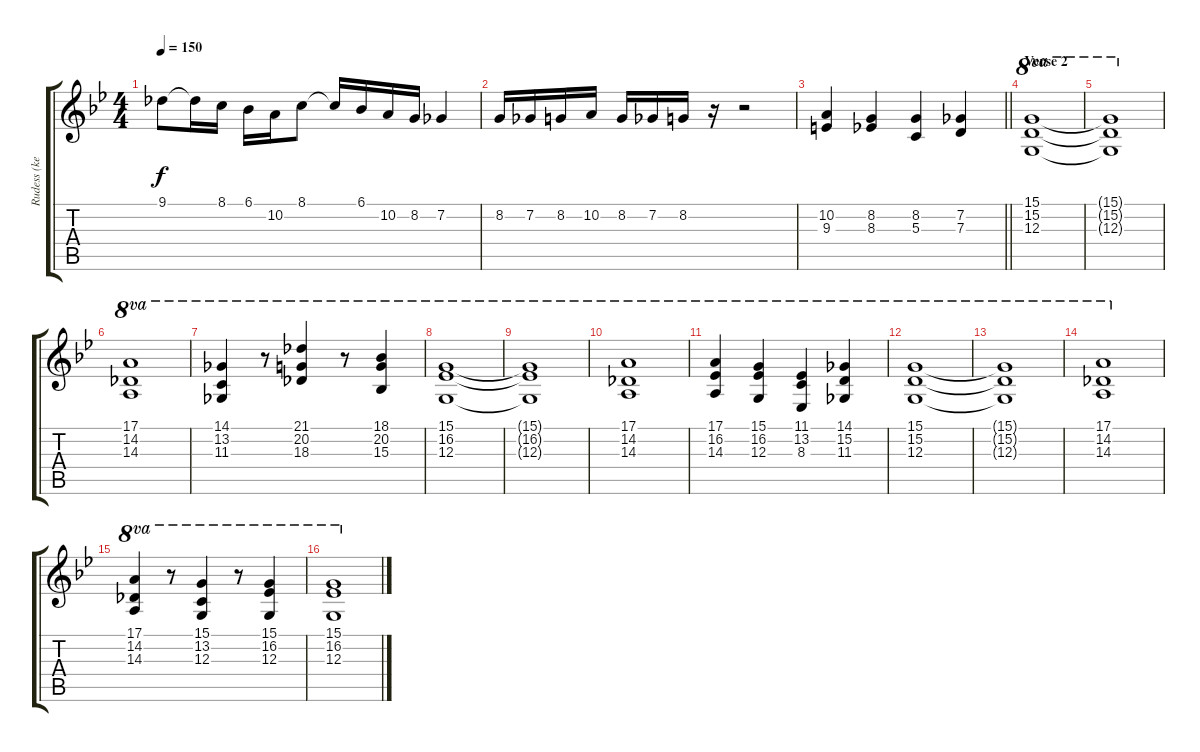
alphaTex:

\track ("Rudess (keyboard)" "Rudess (ke") {instrument stringensemble1}
\staff {score tabs}
\tuning (E4 B3 G3 D3 A2 E2) {hide}
\ts (4 4)
\tempo 150
\clef g2
\ks gminor
9.1.8{dy f} 9.1{t}.16 8.1.16 6.1.16 10.2.16 8.1.8 8.1{t}.16 6.1.16 10.2.16 8.2.16 7.2.4 |
8.2.16 7.2.16 8.2.16 10.2.16 8.2.16 7.2.16 8.2.16 r.16 r.2 |
\barLineRight lightlight
(10.2 9.3).4{instrument choiraahs} (8.2 8.3).4 (8.2 5.3).4 (7.2 7.3).4 |
\section ("" "Verse 2")
(15.1 15.2 12.3).1{ot 8va instrument rockorgan} |
(15.1{t} 15.2{t} 12.3{t}).1{ot 8va} |
(17.1 14.2 14.3).1{ot 8va} |
(14.1 13.2 11.3).4{ot 8va} r.8{ot 8va} (21.1 20.2 18.3).4{ot 8va} r.8{ot 8va} (18.1 20.2 15.3).4{ot 8va} |
(15.1 16.2 12.3).1{ot 8va} |
(15.1{t} 16.2{t} 12.3{t}).1{ot 8va} |
(17.1 14.2 14.3).1{ot 8va} |
(17.1 16.2 14.3).4{ot 8va} (15.1 16.2 12.3).4{ot 8va} (11.1 13.2 8.3).4{ot 8va} (14.1 15.2 11.3).4{ot 8va} |
(15.1 15.2 12.3).1{ot 8va} |
(15.1{t} 15.2{t} 12.3{t}).1{ot 8va} |
(17.1 14.2 14.3).1{ot 8va} |
(17.1 14.2 14.3).4{ot 8va} r.8{ot 8va} (15.1 13.2 12.3).4{ot 8va} r.8{ot 8va} (15.1 16.2 12.3).4{ot 8va} |
(15.1 16.2 12.3).1{ot 8va}
